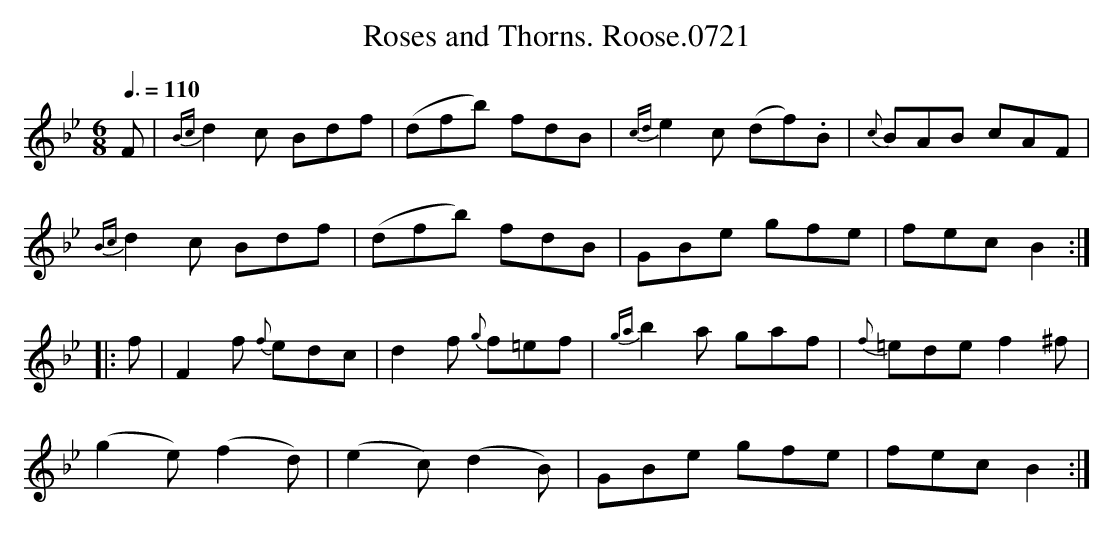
X:1
T:Roses and Thorns. Roose.0721
M:6/8
L:1/8
Q:3/8=110
K:Bb
F | {Bc}d2c Bdf | (dfb) fdB | {cd}e2c (df).B | {c}BAB cAF |
{Bc}d2c Bdf | (dfb) fdB | GBe gfe | fec B2 :|
|: f | F2f {f}edc | d2f {g}f=ef | {ga}b2a gaf | {f}=ede f2^f |
(g2e) (f2d) | (e2c) (d2B) | GBe gfe | fec B2 :|
